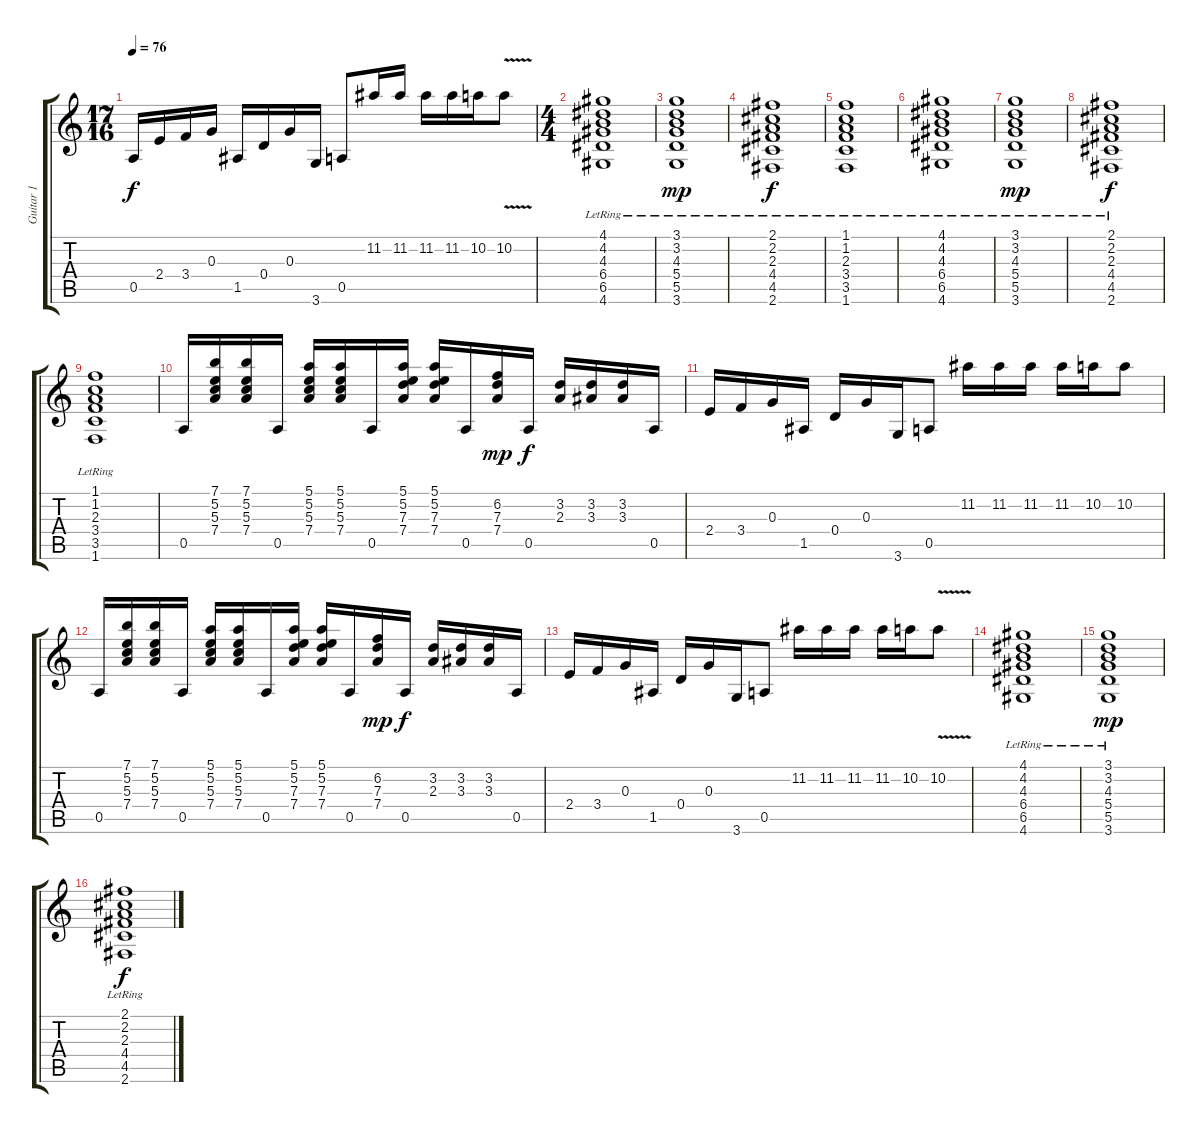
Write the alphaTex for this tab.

\track ("Guitar 1" "Guitar 1") {instrument acousticguitarnylon}
\staff {score tabs}
\tuning (E4 B3 G3 D3 A2 E2) {hide}
\ts (17 16)
\tempo 76
\clef g2
\ks c
0.5.16{dy f} 2.4.16 3.4.16 0.3.16 1.5.16 0.4.16 0.3.16 3.6.16 0.5.8 11.2.16 11.2.16 11.2.16 11.2.16 10.2.16 10.2{v}.8 |
\ts (4 4)
(4.1{lr} 4.2{lr} 4.3{lr} 6.4 6.5 4.6).1 |
(3.1{lr} 3.2{lr} 4.3 5.4 5.5 3.6).1{dy mp} |
(2.1{lr} 2.2{lr} 2.3{lr} 4.4 4.5 2.6).1{dy f} |
(1.1{lr} 1.2{lr} 2.3{lr} 3.4 3.5 1.6).1 |
(4.1{lr} 4.2{lr} 4.3{lr} 6.4 6.5 4.6).1 |
(3.1{lr} 3.2{lr} 4.3 5.4 5.5 3.6).1{dy mp} |
(2.1{lr} 2.2{lr} 2.3{lr} 4.4 4.5 2.6).1{dy f} |
(1.1{lr} 1.2{lr} 2.3{lr} 3.4 3.5 1.6).1 |
0.5.16 (7.1 5.2 5.3 7.4).16 (7.1 5.2 5.3 7.4).16 0.5.16 (5.1 5.2 5.3 7.4).16 (5.1 5.2 5.3 7.4).16 0.5.16 (5.1 5.2 7.3 7.4).16 (5.1 5.2 7.3 7.4).16 0.5.16 (6.2 7.3 7.4).16{dy mp} 0.5.16{dy f} (3.2 2.3).16 (3.2 3.3).16 (3.2 3.3).16 0.5.16 |
2.4.16 3.4.16 0.3.16 1.5.16 0.4.16 0.3.16 3.6.16 0.5.8 11.2.16 11.2.16 11.2.16 11.2.16 10.2.16 10.2.8 |
0.5.16 (7.1 5.2 5.3 7.4).16 (7.1 5.2 5.3 7.4).16 0.5.16 (5.1 5.2 5.3 7.4).16 (5.1 5.2 5.3 7.4).16 0.5.16 (5.1 5.2 7.3 7.4).16 (5.1 5.2 7.3 7.4).16 0.5.16 (6.2 7.3 7.4).16{dy mp} 0.5.16{dy f} (3.2 2.3).16 (3.2 3.3).16 (3.2 3.3).16 0.5.16 |
2.4.16 3.4.16 0.3.16 1.5.16 0.4.16 0.3.16 3.6.16 0.5.8 11.2.16 11.2.16 11.2.16 11.2.16 10.2.16 10.2{v}.8 |
(4.1{lr} 4.2{lr} 4.3{lr} 6.4 6.5 4.6).1 |
(3.1{lr} 3.2{lr} 4.3 5.4 5.5 3.6).1{dy mp} |
(2.1{lr} 2.2{lr} 2.3{lr} 4.4 4.5 2.6).1{dy f}
